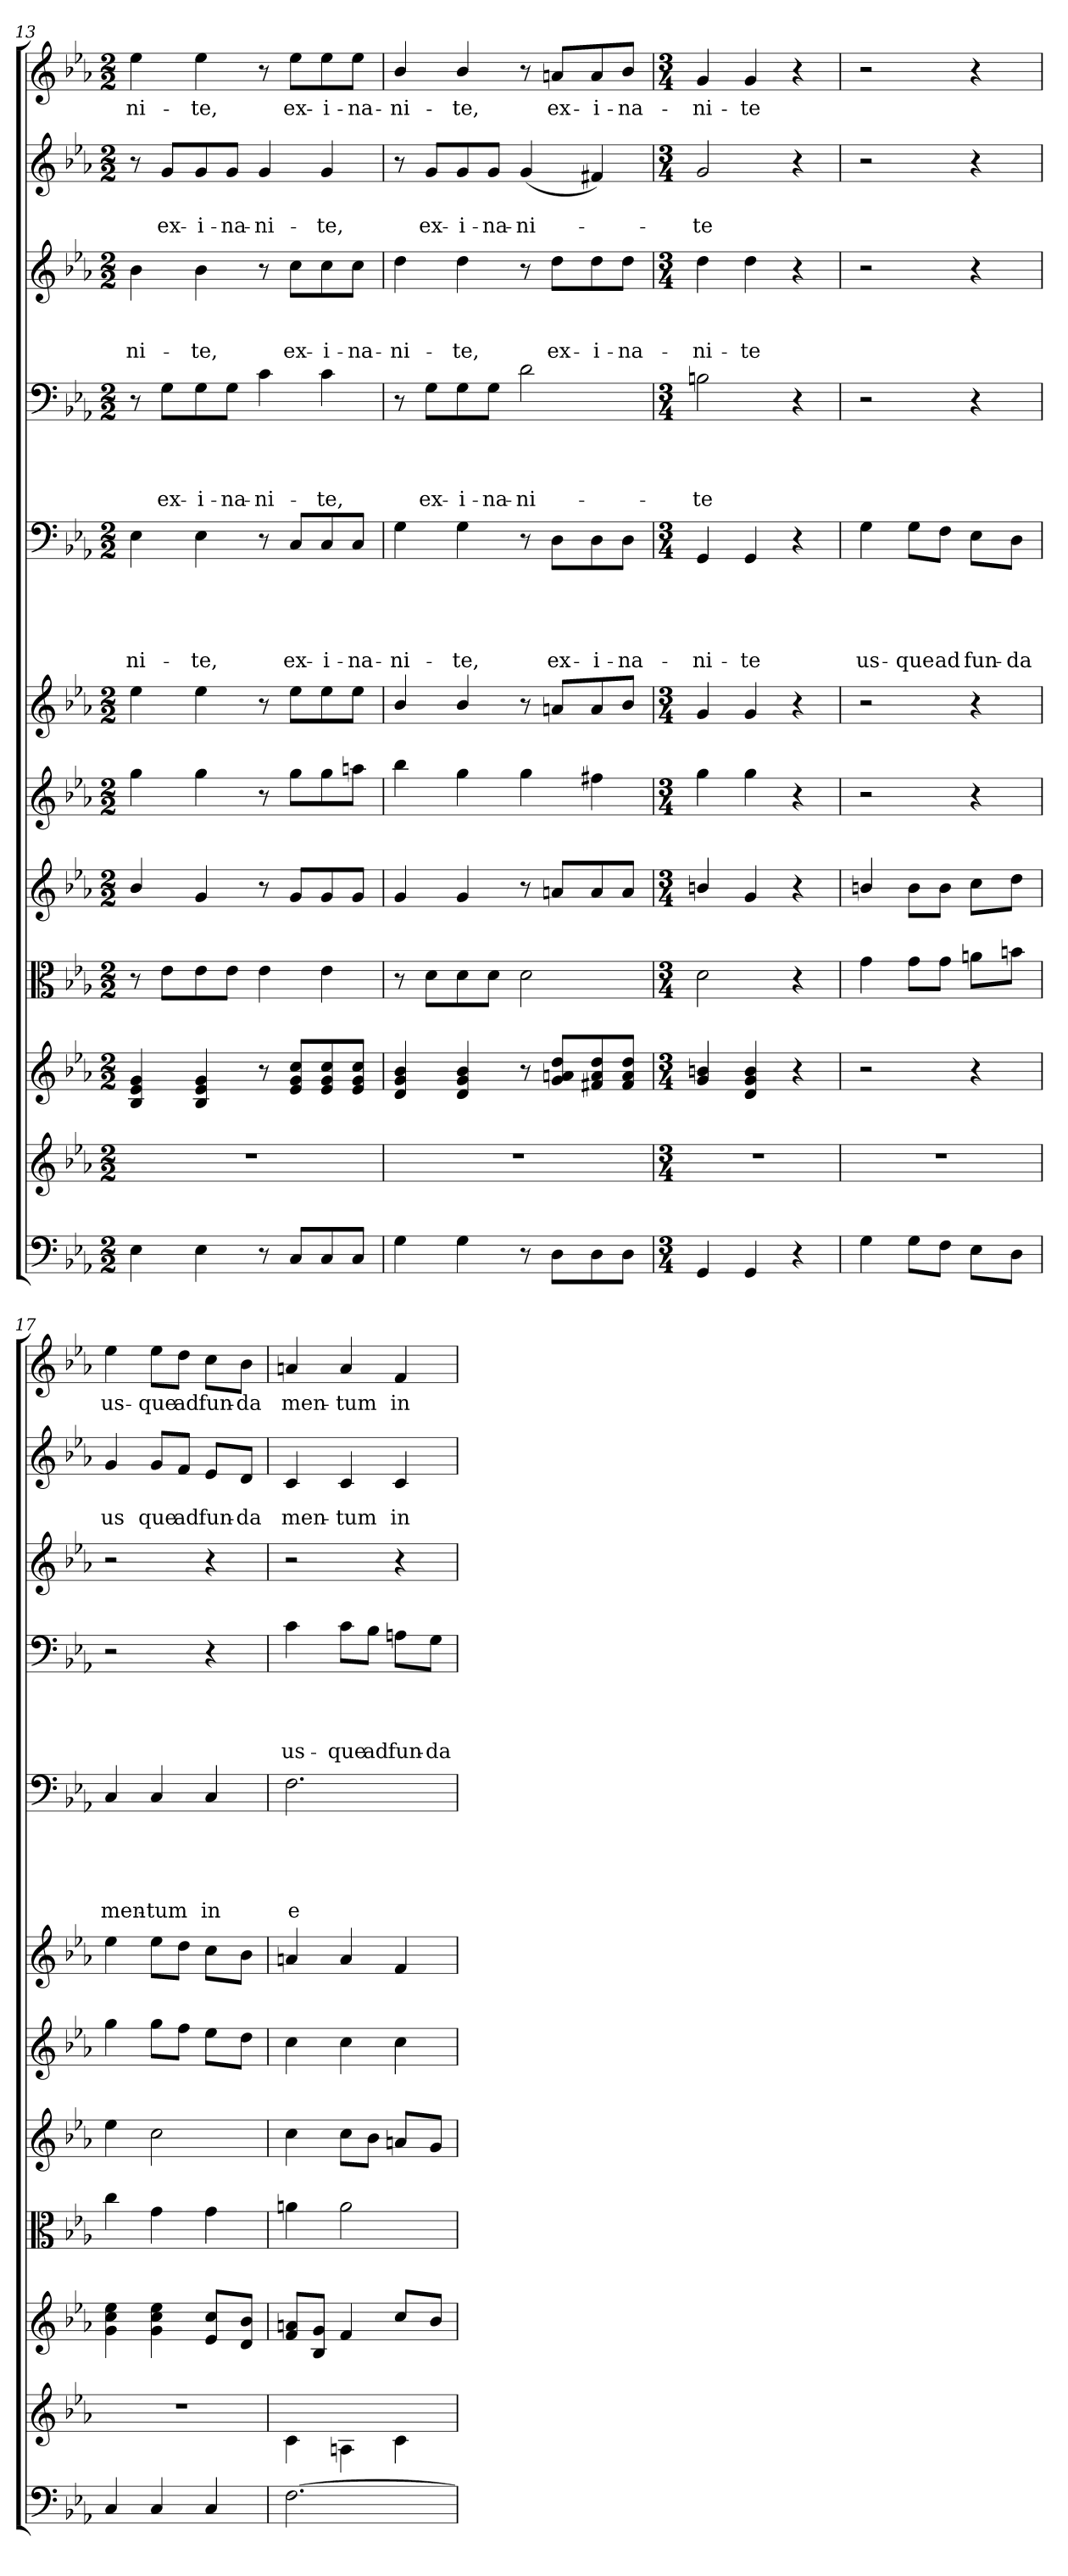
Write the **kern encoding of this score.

**kern	**kern	**kern	**kern	**kern	**kern	**kern	**kern	**text	**text	**text	**text	**text	**kern	**text	**text	**text	**text	**kern	**text	**text	**text	**kern	**text	**text	**kern	**text
*part11	*part10	*part10	*part9	*part8	*part7	*part6	*part5	*part5	*part5	*part5	*part5	*part5	*part4	*part4	*part4	*part4	*part4	*part3	*part3	*part3	*part3	*part2	*part2	*part2	*part1	*part1
*staff12	*staff11	*staff10	*staff9	*staff8	*staff7	*staff6	*staff5	*staff5	*staff5	*staff5	*staff5	*staff5	*staff4	*staff4	*staff4	*staff4	*staff4	*staff3	*staff3	*staff3	*staff3	*staff2	*staff2	*staff2	*staff1	*staff1
*clefF4	*clefG2	*clefG2	*clefC3	*clefG2	*clefG2	*clefG2	*clefF4	*	*	*	*	*	*clefF4	*	*	*	*	*clefG2	*	*	*	*clefG2	*	*	*clefG2	*
*	*	*	*	*	*	*	*	*	*	*	*	*	*	*	*	*	*	*ITrd7c12	*	*	*	*	*	*	*	*
*k[b-e-a-]	*k[b-e-a-]	*k[b-e-a-]	*k[b-e-a-]	*k[b-e-a-]	*k[b-e-a-]	*k[b-e-a-]	*k[b-e-a-]	*	*	*	*	*	*k[b-e-a-]	*	*	*	*	*k[b-e-a-]	*	*	*	*k[b-e-a-]	*	*	*k[b-e-a-]	*
*E-:	*E-:	*E-:	*E-:	*E-:	*E-:	*E-:	*E-:	*	*	*	*	*	*E-:	*	*	*	*	*E-:	*	*	*	*E-:	*	*	*E-:	*
*M2/2	*M2/2	*M2/2	*M2/2	*M2/2	*M2/2	*M2/2	*M2/2	*	*	*	*	*	*M2/2	*	*	*	*	*M2/2	*	*	*	*M2/2	*	*	*M2/2	*
=13	=13	=13	=13	=13	=13	=13	=13	=13	=13	=13	=13	=13	=13	=13	=13	=13	=13	=13	=13	=13	=13	=13	=13	=13	=13	=13
!	!	!	!	!	!	!	!	!	!	!	!	!LO:LY:b	!	!	!	!	!	!	!	!	!LO:LY:b	!	!	!	!	!LO:LY:b
4E-\	1r	4B-/ 4e-/ 4g/	8r	4b-/	4gg\	4ee-\	4E-\	.	.	.	.	-ni-	8r	.	.	.	.	4B-\	.	.	-ni-	8r	.	.	4ee-\	-ni-
!	!	!	!	!	!	!	!	!	!	!	!	!	!	!	!	!	!LO:LY:b	!	!	!	!	!	!	!LO:LY:b	!	!
.	.	.	8e-\L	.	.	.	.	.	.	.	.	.	8G\L	.	.	.	ex-	.	.	.	.	8g/L	.	ex-	.	.
!	!	!	!	!	!	!	!	!	!	!	!	!LO:LY:b	!	!	!	!	!LO:LY:b	!	!	!	!LO:LY:b	!	!	!LO:LY:b	!	!LO:LY:b
4E-\	.	4B-/ 4e-/ 4g/	8e-\	4g/	4gg\	4ee-\	4E-\	.	.	.	.	-te,	8G\	.	.	.	-i-	4B-\	.	.	-te,	8g/	.	-i-	4ee-\	-te,
!	!	!	!	!	!	!	!	!	!	!	!	!	!	!	!	!	!LO:LY:b	!	!	!	!	!	!	!LO:LY:b	!	!
.	.	.	8e-\J	.	.	.	.	.	.	.	.	.	8G\J	.	.	.	-na-	.	.	.	.	8g/J	.	-na-	.	.
!	!	!	!	!	!	!	!	!	!	!	!	!	!	!	!	!	!LO:LY:b	!	!	!	!	!	!	!LO:LY:b	!	!
8r	.	8r	4e-\	8r	8r	8r	8r	.	.	.	.	.	4c\	.	.	.	-ni-	8r	.	.	.	4g/	.	-ni-	8r	.
!	!	!	!	!	!	!	!	!	!	!	!	!LO:LY:b	!	!	!	!	!	!	!	!	!LO:LY:b	!	!	!	!	!LO:LY:b
8C/L	.	8e-/ 8g/ 8cc/L	.	8g/L	8gg\L	8ee-\L	8C/L	.	.	.	.	ex-	.	.	.	.	.	8c\L	.	.	ex-	.	.	.	8ee-\L	ex-
!	!	!	!	!	!	!	!	!	!	!	!	!LO:LY:b	!	!	!	!	!LO:LY:b	!	!	!	!LO:LY:b	!	!	!LO:LY:b	!	!LO:LY:b
8C/	.	8e-/ 8g/ 8cc/	4e-\	8g/	8gg\	8ee-\	8C/	.	.	.	.	-i-	4c\	.	.	.	-te,	8c\	.	.	-i-	4g/	.	-te,	8ee-\	-i-
!	!	!	!	!	!	!	!	!	!	!	!	!LO:LY:b	!	!	!	!	!	!	!	!	!LO:LY:b	!	!	!	!	!LO:LY:b
8C/J	.	8e-/ 8g/ 8cc/J	.	8g/J	8aan\J	8ee-\J	8C/J	.	.	.	.	-na-	.	.	.	.	.	8c\J	.	.	-na-	.	.	.	8ee-\J	-na-
!!LO:PB:g=z
=14	=14	=14	=14	=14	=14	=14	=14	=14	=14	=14	=14	=14	=14	=14	=14	=14	=14	=14	=14	=14	=14	=14	=14	=14	=14	=14
!	!	!	!	!	!	!	!	!	!	!	!	!LO:LY:b	!	!	!	!	!	!	!	!	!LO:LY:b	!	!	!	!	!LO:LY:b
4G\	1r	4d/ 4g/ 4b-/	8r	4g/	4bb-\	4b-/	4G\	.	.	.	.	-ni-	8r	.	.	.	.	4d\	.	.	-ni-	8r	.	.	4b-/	-ni-
!	!	!	!	!	!	!	!	!	!	!	!	!	!	!	!	!	!LO:LY:b	!	!	!	!	!	!	!LO:LY:b	!	!
.	.	.	8d\L	.	.	.	.	.	.	.	.	.	8G\L	.	.	.	ex-	.	.	.	.	8g/L	.	ex-	.	.
!	!	!	!	!	!	!	!	!	!	!	!	!LO:LY:b	!	!	!	!	!LO:LY:b	!	!	!	!LO:LY:b	!	!	!LO:LY:b	!	!LO:LY:b
4G\	.	4d/ 4g/ 4b-/	8d\	4g/	4gg\	4b-/	4G\	.	.	.	.	-te,	8G\	.	.	.	-i-	4d\	.	.	-te,	8g/	.	-i-	4b-/	-te,
!	!	!	!	!	!	!	!	!	!	!	!	!	!	!	!	!	!LO:LY:b	!	!	!	!	!	!	!LO:LY:b	!	!
.	.	.	8d\J	.	.	.	.	.	.	.	.	.	8G\J	.	.	.	-na-	.	.	.	.	8g/J	.	-na-	.	.
!	!	!	!	!	!	!	!	!	!	!	!	!	!	!	!	!	!LO:LY:b	!	!	!	!	!	!	!LO:LY:b	!	!
8r	.	8r	2d\	8r	4gg\	8r	8r	.	.	.	.	.	2d\	.	.	.	-ni-	8r	.	.	.	(<4g/	.	-ni-	8r	.
!	!	!	!	!	!	!	!	!	!	!	!	!LO:LY:b	!	!	!	!	!	!	!	!	!LO:LY:b	!	!	!	!	!LO:LY:b
8D\L	.	8g/ 8an/ 8dd/L	.	8an/L	.	8an/L	8D\L	.	.	.	.	ex-	.	.	.	.	.	8d\L	.	.	ex-	.	.	.	8an/L	ex-
!	!	!	!	!	!	!	!	!	!	!	!	!LO:LY:b	!	!	!	!	!	!	!	!	!LO:LY:b	!	!	!	!	!LO:LY:b
8D\	.	8f#X/ 8a/ 8dd/	.	8a/	4ff#X\	8a/	8D\	.	.	.	.	-i-	.	.	.	.	.	8d\	.	.	-i-	4f#X/)	.	.	8a/	-i-
!	!	!	!	!	!	!	!	!	!	!	!	!LO:LY:b	!	!	!	!	!	!	!	!	!LO:LY:b	!	!	!	!	!LO:LY:b
8D\J	.	8f#/ 8a/ 8dd/J	.	8a/J	.	8b-/J	8D\J	.	.	.	.	-na-	.	.	.	.	.	8d\J	.	.	-na-	.	.	.	8b-/J	-na-
=15	=15	=15	=15	=15	=15	=15	=15	=15	=15	=15	=15	=15	=15	=15	=15	=15	=15	=15	=15	=15	=15	=15	=15	=15	=15	=15
*M3/4	*M3/4	*M3/4	*M3/4	*M3/4	*M3/4	*M3/4	*M3/4	*	*	*	*	*	*M3/4	*	*	*	*	*M3/4	*	*	*	*M3/4	*	*	*M3/4	*
!	!	!	!	!	!	!	!	!	!	!	!	!LO:LY:b	!	!	!	!	!LO:LY:b	!	!	!	!LO:LY:b	!	!	!LO:LY:b	!	!LO:LY:b
4GG/	2.r	4g/ 4bn/	2d\	4bn/	4gg\	4g/	4GG/	.	.	.	.	-ni-	2Bn\	.	.	.	-te	4d\	.	.	-ni-	2g/	.	-te	4g/	-ni-
!	!	!	!	!	!	!	!	!	!	!	!	!LO:LY:b	!	!	!	!	!	!	!	!	!LO:LY:b	!	!	!	!	!LO:LY:b
4GG/	.	4d/ 4g/ 4b/	.	4g/	4gg\	4g/	4GG/	.	.	.	.	-te	.	.	.	.	.	4d\	.	.	-te	.	.	.	4g/	-te
4r	.	4r	4r	4r	4r	4r	4r	.	.	.	.	.	4r	.	.	.	.	4r	.	.	.	4r	.	.	4r	.
=16	=16	=16	=16	=16	=16	=16	=16	=16	=16	=16	=16	=16	=16	=16	=16	=16	=16	=16	=16	=16	=16	=16	=16	=16	=16	=16
!	!	!	!	!	!	!	!	!	!	!	!	!LO:LY:b	!	!	!	!	!	!	!	!	!	!	!	!	!	!
4G\	2.r	2r	4g\	4bn/	2r	2r	4G\	.	.	.	.	us-	2r	.	.	.	.	2r	.	.	.	2r	.	.	2r	.
!	!	!	!	!	!	!	!	!	!	!	!	!LO:LY:b	!	!	!	!	!	!	!	!	!	!	!	!	!	!
8G\L	.	.	8g\L	8b\L	.	.	8G\L	.	.	.	.	-que	.	.	.	.	.	.	.	.	.	.	.	.	.	.
!	!	!	!	!	!	!	!	!	!	!	!	!LO:LY:b	!	!	!	!	!	!	!	!	!	!	!	!	!	!
8F\J	.	.	8g\J	8b\J	.	.	8F\J	.	.	.	.	ad	.	.	.	.	.	.	.	.	.	.	.	.	.	.
!	!	!	!	!	!	!	!	!	!	!	!	!LO:LY:b	!	!	!	!	!	!	!	!	!	!	!	!	!	!
8E-\L	.	4r	8an\L	8cc\L	4r	4r	8E-\L	.	.	.	.	fun-	4r	.	.	.	.	4r	.	.	.	4r	.	.	4r	.
!	!	!	!	!	!	!	!	!	!	!	!	!LO:LY:b	!	!	!	!	!	!	!	!	!	!	!	!	!	!
8D\J	.	.	8bn\J	8dd\J	.	.	8D\J	.	.	.	.	-da	.	.	.	.	.	.	.	.	.	.	.	.	.	.
=17	=17	=17	=17	=17	=17	=17	=17	=17	=17	=17	=17	=17	=17	=17	=17	=17	=17	=17	=17	=17	=17	=17	=17	=17	=17	=17
!	!	!	!	!	!	!	!	!	!	!	!	!LO:LY:b	!	!	!	!	!	!	!	!	!	!	!	!LO:LY:b	!	!LO:LY:b
4C/	2.r	4g\ 4cc\ 4ee-\	4cc\	4ee-\	4gg\	4ee-\	4C/	.	.	.	.	men-	2r	.	.	.	.	2r	.	.	.	4g/	.	us	4ee-\	us-
!	!	!	!	!	!	!	!	!	!	!	!	!LO:LY:b	!	!	!	!	!	!	!	!	!	!	!	!LO:LY:b	!	!LO:LY:b
4C/	.	4g\ 4cc\ 4ee-\	4g\	2cc\	8gg\L	8ee-\L	4C/	.	.	.	.	-tum	.	.	.	.	.	.	.	.	.	8g/L	.	que	8ee-\L	-que
!	!	!	!	!	!	!	!	!	!	!	!	!	!	!	!	!	!	!	!	!	!	!	!	!LO:LY:b	!	!LO:LY:b
.	.	.	.	.	8ff\J	8dd\J	.	.	.	.	.	.	.	.	.	.	.	.	.	.	.	8f/J	.	ad	8dd\J	ad
!	!	!	!	!	!	!	!	!	!	!	!	!LO:LY:b	!	!	!	!	!	!	!	!	!	!	!	!LO:LY:b	!	!LO:LY:b
4C/	.	8e-/ 8cc/L	4g\	.	8ee-\L	8cc\L	4C/	.	.	.	.	in	4r	.	.	.	.	4r	.	.	.	8e-/L	.	fun-	8cc\L	fun-
!	!	!	!	!	!	!	!	!	!	!	!	!	!	!	!	!	!	!	!	!	!	!	!	!LO:LY:b	!	!LO:LY:b
.	.	8d/ 8b-/J	.	.	8dd\J	8b-\J	.	.	.	.	.	.	.	.	.	.	.	.	.	.	.	8d/J	.	-da	8b-\J	-da
!!LO:PB:g=z
=18	=18	=18	=18	=18	=18	=18	=18	=18	=18	=18	=18	=18	=18	=18	=18	=18	=18	=18	=18	=18	=18	=18	=18	=18	=18	=18
!	!	!	!	!	!	!	!	!	!	!	!	!LO:LY:b	!	!	!	!	!LO:LY:b	!	!	!	!	!	!	!LO:LY:b	!	!LO:LY:b
[<2.F\	4c\	8f/ 8an/L	4an\	4cc\	4cc\	4an/	2.F\	.	.	.	.	e-	4c\	.	.	.	us-	2r	.	.	.	4c/	.	men-	4an/	men-
.	.	8B-/ 8g/J	.	.	.	.	.	.	.	.	.	.	.	.	.	.	.	.	.	.	.	.	.	.	.	.
!	!	!	!	!	!	!	!	!	!	!	!	!	!	!	!	!	!LO:LY:b	!	!	!	!	!	!	!LO:LY:b	!	!LO:LY:b
.	4An\	4f/	2a\	8cc\L	4cc\	4a/	.	.	.	.	.	.	8c\L	.	.	.	-que	.	.	.	.	4c/	.	-tum	4a/	-tum
!	!	!	!	!	!	!	!	!	!	!	!	!	!	!	!	!	!LO:LY:b	!	!	!	!	!	!	!	!	!
.	.	.	.	8b-\J	.	.	.	.	.	.	.	.	8B-\J	.	.	.	ad	.	.	.	.	.	.	.	.	.
!	!	!	!	!	!	!	!	!	!	!	!	!	!	!	!	!	!LO:LY:b	!	!	!	!	!	!	!LO:LY:b	!	!LO:LY:b
.	4c\	8cc/L	.	8an/L	4cc\	4f/	.	.	.	.	.	.	8An\L	.	.	.	fun-	4r	.	.	.	4c/	.	in	4f/	in
!	!	!	!	!	!	!	!	!	!	!	!	!	!	!	!	!	!LO:LY:b	!	!	!	!	!	!	!	!	!
.	.	8b-/J	.	8g/J	.	.	.	.	.	.	.	.	8G\J	.	.	.	-da	.	.	.	.	.	.	.	.	.
=	=	=	=	=	=	=	=	=	=	=	=	=	=	=	=	=	=	=	=	=	=	=	=	=	=	=
*-	*-	*-	*-	*-	*-	*-	*-	*-	*-	*-	*-	*-	*-	*-	*-	*-	*-	*-	*-	*-	*-	*-	*-	*-	*-	*-
